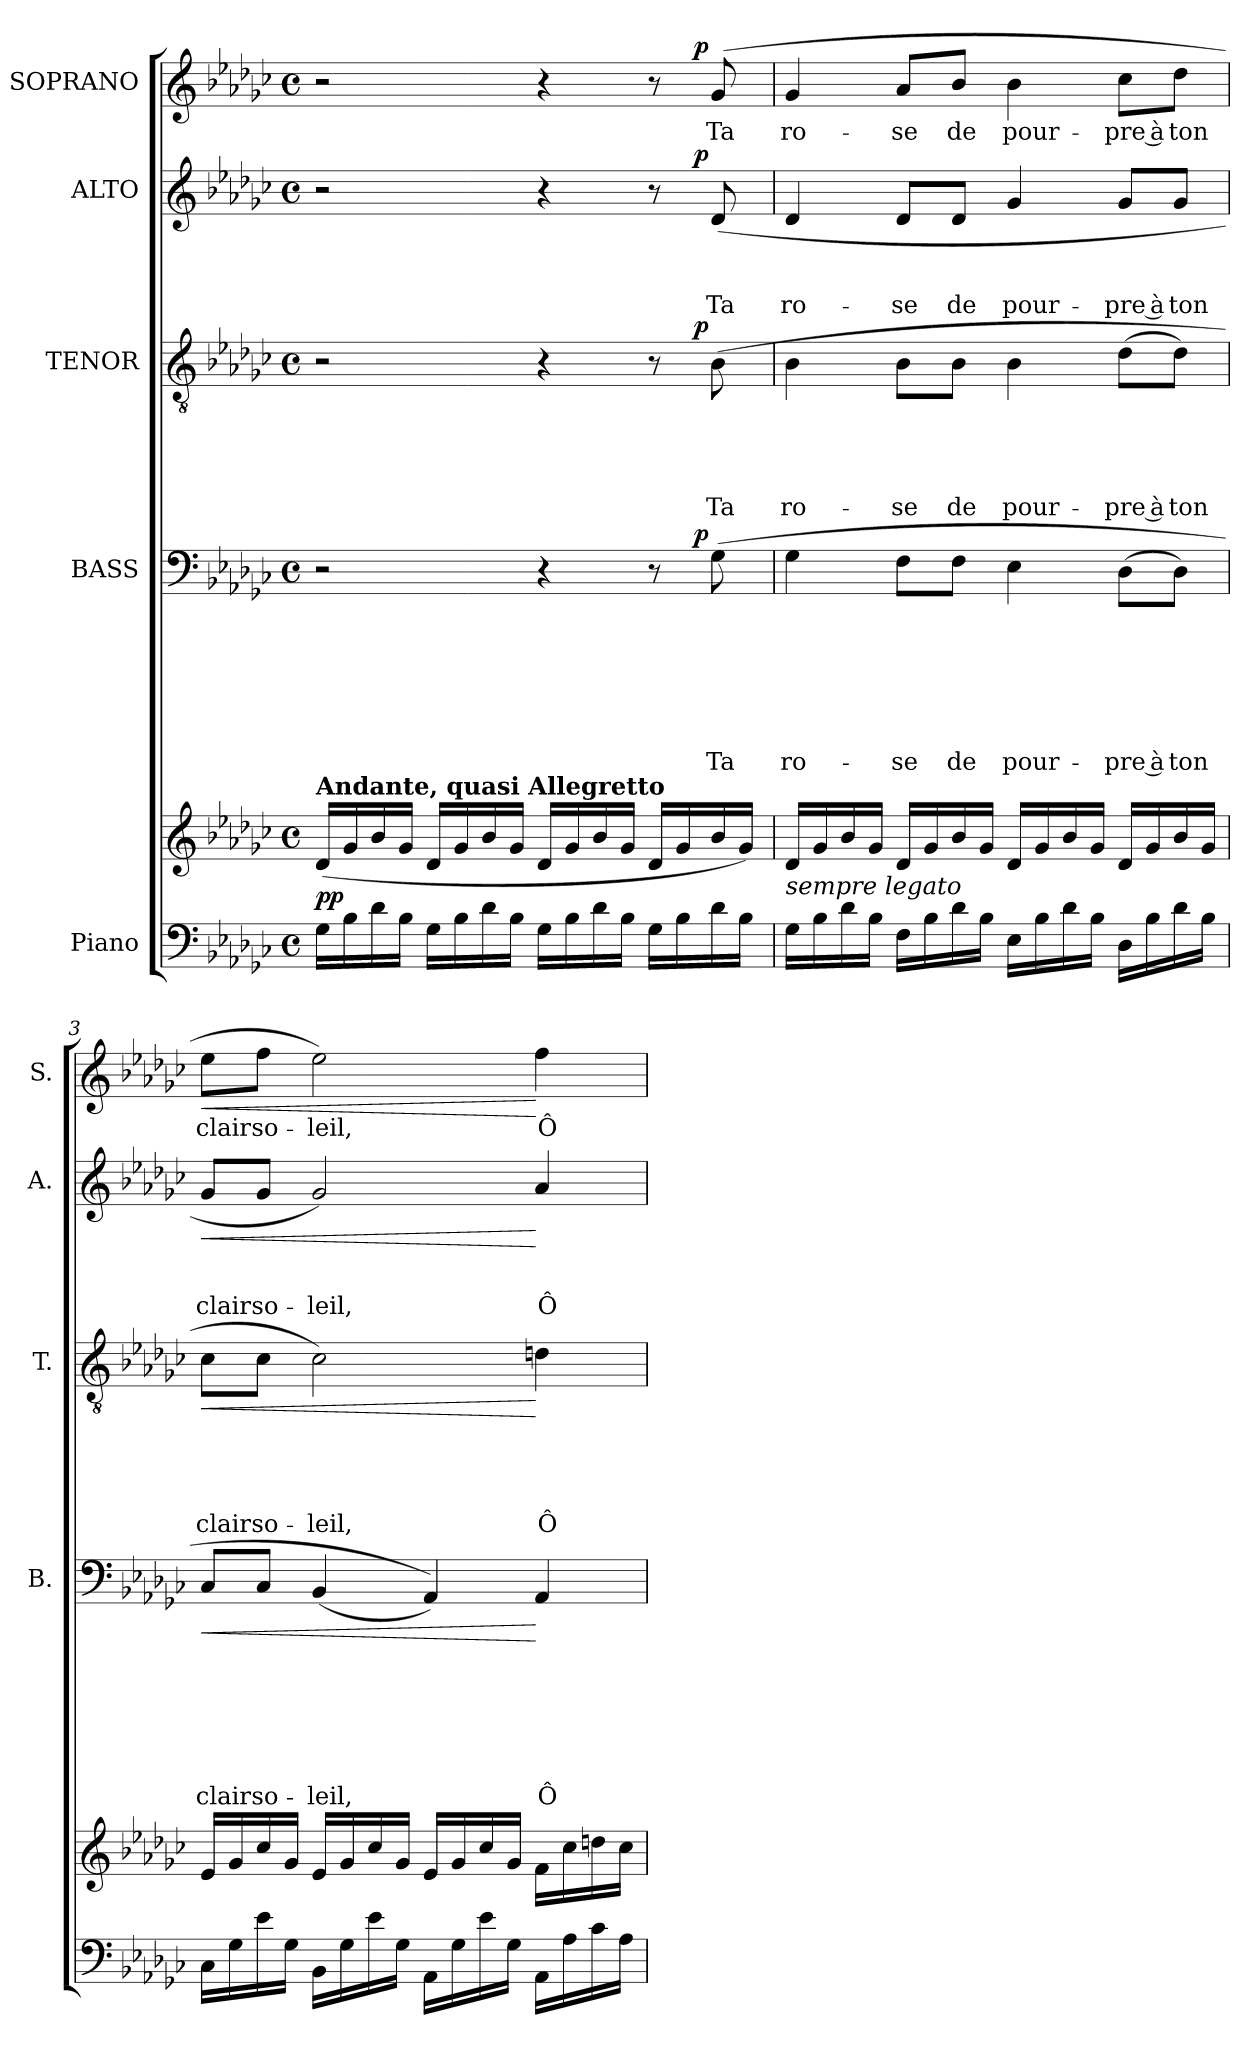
**kern	**kern	**dynam	**kern	**text	**text	**text	**text	**text	**text	**text	**dynam	**kern	**text	**text	**text	**text	**text	**dynam	**kern	**text	**text	**text	**dynam	**kern	**text	**dynam
*part5	*part5	*part5	*part4	*part4	*part4	*part4	*part4	*part4	*part4	*part4	*part4	*part3	*part3	*part3	*part3	*part3	*part3	*part3	*part2	*part2	*part2	*part2	*part2	*part1	*part1	*part1
*staff6	*staff5	*staff5/6	*staff4	*staff4	*staff4	*staff4	*staff4	*staff4	*staff4	*staff4	*staff4	*staff3	*staff3	*staff3	*staff3	*staff3	*staff3	*staff3	*staff2	*staff2	*staff2	*staff2	*staff2	*staff1	*staff1	*staff1
*I"Piano	*	*	*I"BASS	*	*	*	*	*	*	*	*	*I"TENOR	*	*	*	*	*	*	*I"ALTO	*	*	*	*	*I"SOPRANO	*	*
*	*	*	*I'B.	*	*	*	*	*	*	*	*	*I'T.	*	*	*	*	*	*	*I'A.	*	*	*	*	*I'S.	*	*
*clefF4	*clefG2	*	*clefF4	*	*	*	*	*	*	*	*	*clefGv2	*	*	*	*	*	*	*clefG2	*	*	*	*	*clefG2	*	*
*k[b-e-a-d-g-c-]	*k[b-e-a-d-g-c-]	*	*k[b-e-a-d-g-c-]	*	*	*	*	*	*	*	*	*k[b-e-a-d-g-c-]	*	*	*	*	*	*	*k[b-e-a-d-g-c-]	*	*	*	*	*k[b-e-a-d-g-c-]	*	*
*G-:	*G-:	*	*G-:	*	*	*	*	*	*	*	*	*G-:	*	*	*	*	*	*	*G-:	*	*	*	*	*G-:	*	*
*M4/4	*M4/4	*	*M4/4	*	*	*	*	*	*	*	*	*M4/4	*	*	*	*	*	*	*M4/4	*	*	*	*	*M4/4	*	*
*met(c)	*met(c)	*	*met(c)	*	*	*	*	*	*	*	*	*met(c)	*	*	*	*	*	*	*met(c)	*	*	*	*	*met(c)	*	*
*MM66	*MM66	*	*MM66	*	*	*	*	*	*	*	*	*MM66	*	*	*	*	*	*	*MM66	*	*	*	*	*MM66	*	*
=1	=1	=1	=1	=1	=1	=1	=1	=1	=1	=1	=1	=1	=1	=1	=1	=1	=1	=1	=1	=1	=1	=1	=1	=1	=1	=1
!	!	!	!	!	!	!	!	!	!	!	!	!	!	!	!	!	!	!	!	!	!	!	!	!LO:TX:a:B:t=Andante, quasi Allegretto	!	!
!	!LO:TX:a:B:t=Andante, quasi Allegretto	!	!	!	!	!	!	!	!	!	!	!	!	!	!	!	!	!	!	!	!	!	!	!	!	!
!	!	!LO:DY:a=2	!	!	!	!	!	!	!	!	!	!	!	!	!	!	!	!	!	!	!	!	!	!	!	!
*	*	*	*^	*	*	*	*	*	*	*	*	*^	*	*	*	*	*	*	*^	*	*	*	*	*^	*	*
16G-\LL	(<16d-/LL	pp	2r	2ryy	.	.	.	.	.	.	.	.	2r	2ryy	.	.	.	.	.	.	2r	2ryy	.	.	.	.	2r	2ryy	.	.
16B-\	16g-/	.	.	.	.	.	.	.	.	.	.	.	.	.	.	.	.	.	.	.	.	.	.	.	.	.	.	.	.	.
16d-\	16b-/	.	.	.	.	.	.	.	.	.	.	.	.	.	.	.	.	.	.	.	.	.	.	.	.	.	.	.	.	.
16B-\JJ	16g-/JJ	.	.	.	.	.	.	.	.	.	.	.	.	.	.	.	.	.	.	.	.	.	.	.	.	.	.	.	.	.
16G-\LL	16d-/LL	.	.	.	.	.	.	.	.	.	.	.	.	.	.	.	.	.	.	.	.	.	.	.	.	.	.	.	.	.
16B-\	16g-/	.	.	.	.	.	.	.	.	.	.	.	.	.	.	.	.	.	.	.	.	.	.	.	.	.	.	.	.	.
16d-\	16b-/	.	.	.	.	.	.	.	.	.	.	.	.	.	.	.	.	.	.	.	.	.	.	.	.	.	.	.	.	.
16B-\JJ	16g-/JJ	.	.	.	.	.	.	.	.	.	.	.	.	.	.	.	.	.	.	.	.	.	.	.	.	.	.	.	.	.
16G-\LL	16d-/LL	.	4r	4ryy	.	.	.	.	.	.	.	.	4r	4ryy	.	.	.	.	.	.	4r	4ryy	.	.	.	.	4r	4ryy	.	.
16B-\	16g-/	.	.	.	.	.	.	.	.	.	.	.	.	.	.	.	.	.	.	.	.	.	.	.	.	.	.	.	.	.
16d-\	16b-/	.	.	.	.	.	.	.	.	.	.	.	.	.	.	.	.	.	.	.	.	.	.	.	.	.	.	.	.	.
16B-\JJ	16g-/JJ	.	.	.	.	.	.	.	.	.	.	.	.	.	.	.	.	.	.	.	.	.	.	.	.	.	.	.	.	.
16G-\LL	16d-/LL	.	8r	16.ryy	.	.	.	.	.	.	.	.	8r	16.ryy	.	.	.	.	.	.	8r	16.ryy	.	.	.	.	8r	16.ryy	.	.
16B-\	16g-/	.	.	.	.	.	.	.	.	.	.	.	.	.	.	.	.	.	.	.	.	.	.	.	.	.	.	.	.	.
!	!	!	!	!	!	!	!	!	!	!	!	!LO:DY:a	!	!	!	!	!	!	!	!LO:DY:a	!	!	!	!	!	!LO:DY:a	!	!	!	!LO:DY:a
.	.	.	.	8ryy	.	.	.	.	.	.	.	p	.	8ryy	.	.	.	.	.	p	.	8ryy	.	.	.	p	.	8ryy	.	p
!	!	!	!	!	!	!	!	!	!	!	!LO:LY:b	!	!	!	!	!	!	!	!LO:LY:b	!	!	!	!	!	!LO:LY:b	!	!	!	!LO:LY:b	!
16d-\	16b-/	.	(>8G-\	.	.	.	.	.	.	.	Ta	.	(>8B-\	.	.	.	.	.	Ta	.	(<8d-/	.	.	.	Ta	.	(8g-/	.	Ta	.
16B-\JJ	16g-/JJ)	.	.	.	.	.	.	.	.	.	.	.	.	.	.	.	.	.	.	.	.	.	.	.	.	.	.	.	.	.
.	.	.	.	32ryy	.	.	.	.	.	.	.	.	.	32ryy	.	.	.	.	.	.	.	32ryy	.	.	.	.	.	32ryy	.	.
=2	=2	=2	=2	=2	=2	=2	=2	=2	=2	=2	=2	=2	=2	=2	=2	=2	=2	=2	=2	=2	=2	=2	=2	=2	=2	=2	=2	=2	=2	=2
!LO:TX:a:i:t=sempre legato	!	!	!	!	!	!	!	!	!	!	!	!	!	!	!	!	!	!	!	!	!	!	!	!	!	!	!	!	!	!
!	!	!	!	!	!	!	!	!	!	!	!LO:LY:b	!	!	!	!	!	!	!	!LO:LY:b	!	!	!	!	!	!LO:LY:b	!	!	!	!LO:LY:b	!
*	*	*	*v	*v	*	*	*	*	*	*	*	*	*	*	*	*	*	*	*	*	*v	*v	*	*	*	*	*v	*v	*	*
*	*	*	*	*	*	*	*	*	*	*	*	*v	*v	*	*	*	*	*	*	*	*	*	*	*	*	*	*
16G-\LL	16d-/LL	.	4G-\	.	.	.	.	.	.	ro-	.	4B-\	.	.	.	.	ro-	.	4d-/	.	.	ro-	.	4g-/	ro-	.
16B-\	16g-/	.	.	.	.	.	.	.	.	.	.	.	.	.	.	.	.	.	.	.	.	.	.	.	.	.
16d-\	16b-/	.	.	.	.	.	.	.	.	.	.	.	.	.	.	.	.	.	.	.	.	.	.	.	.	.
16B-\JJ	16g-/JJ	.	.	.	.	.	.	.	.	.	.	.	.	.	.	.	.	.	.	.	.	.	.	.	.	.
!	!	!	!	!	!	!	!	!	!	!LO:LY:b	!	!	!	!	!	!	!LO:LY:b	!	!	!	!	!LO:LY:b	!	!	!LO:LY:b	!
16F\LL	16d-/LL	.	8F\L	.	.	.	.	.	.	-se	.	8B-\L	.	.	.	.	-se	.	8d-/L	.	.	-se	.	8a-/L	-se	.
16B-\	16g-/	.	.	.	.	.	.	.	.	.	.	.	.	.	.	.	.	.	.	.	.	.	.	.	.	.
!	!	!	!	!	!	!	!	!	!	!LO:LY:b	!	!	!	!	!	!	!LO:LY:b	!	!	!	!	!LO:LY:b	!	!	!LO:LY:b	!
16d-\	16b-/	.	8F\J	.	.	.	.	.	.	de	.	8B-\J	.	.	.	.	de	.	8d-/J	.	.	de	.	8b-/J	de	.
16B-\JJ	16g-/JJ	.	.	.	.	.	.	.	.	.	.	.	.	.	.	.	.	.	.	.	.	.	.	.	.	.
!	!	!	!	!	!	!	!	!	!	!LO:LY:b	!	!	!	!	!	!	!LO:LY:b	!	!	!	!	!LO:LY:b	!	!	!LO:LY:b	!
16E-\LL	16d-/LL	.	4E-\	.	.	.	.	.	.	pour-	.	4B-\	.	.	.	.	pour-	.	4g-/	.	.	pour-	.	4b-\	pour-	.
16B-\	16g-/	.	.	.	.	.	.	.	.	.	.	.	.	.	.	.	.	.	.	.	.	.	.	.	.	.
16d-\	16b-/	.	.	.	.	.	.	.	.	.	.	.	.	.	.	.	.	.	.	.	.	.	.	.	.	.
16B-\JJ	16g-/JJ	.	.	.	.	.	.	.	.	.	.	.	.	.	.	.	.	.	.	.	.	.	.	.	.	.
!	!	!	!	!	!	!	!	!	!	!LO:LY:b:rj	!	!	!	!	!	!	!LO:LY:b:rj	!	!	!	!	!LO:LY:b:rj	!	!	!LO:LY:b:rj	!
16D-\LL	16d-/LL	.	(<8D-\L	.	.	.	.	.	.	-pre à	.	(<8d-\L	.	.	.	.	-pre à	.	8g-/L	.	.	-pre à	.	8cc-\L	-pre à	.
16B-\	16g-/	.	.	.	.	.	.	.	.	.	.	.	.	.	.	.	.	.	.	.	.	.	.	.	.	.
!	!	!	!	!	!	!	!	!	!	!LO:LY:b	!	!	!	!	!	!	!LO:LY:b	!	!	!	!	!LO:LY:b	!	!	!LO:LY:b	!
16d-\	16b-/	.	8D-\J)	.	.	.	.	.	.	ton	.	8d-\J)	.	.	.	.	ton	.	8g-/J	.	.	ton	.	8dd-\J	ton	.
16B-\JJ	16g-/JJ	.	.	.	.	.	.	.	.	.	.	.	.	.	.	.	.	.	.	.	.	.	.	.	.	.
=3	=3	=3	=3	=3	=3	=3	=3	=3	=3	=3	=3	=3	=3	=3	=3	=3	=3	=3	=3	=3	=3	=3	=3	=3	=3	=3
!	!	!	!	!	!	!	!	!	!	!LO:LY:b	!LO:HP:b	!	!	!	!	!	!LO:LY:b	!LO:HP:b	!	!	!	!LO:LY:b	!LO:HP:b	!	!LO:LY:b	!LO:HP:b
16C-\LL	16e-/LL	.	8C-/L	.	.	.	.	.	.	clair	<	8c-\L	.	.	.	.	clair	<	8g-/L	.	.	clair	<	8ee-\L	clair	<
16G-\	16g-/	.	.	.	.	.	.	.	.	.	.	.	.	.	.	.	.	.	.	.	.	.	.	.	.	.
!	!	!	!	!	!	!	!	!	!	!LO:LY:b	!	!	!	!	!	!	!LO:LY:b	!	!	!	!	!LO:LY:b	!	!	!LO:LY:b	!
16e-\	16cc-/	.	8C-/J	.	.	.	.	.	.	so-	.	8c-\J	.	.	.	.	so-	.	8g-/J	.	.	so-	.	8ff\J	so-	.
16G-\JJ	16g-/JJ	.	.	.	.	.	.	.	.	.	.	.	.	.	.	.	.	.	.	.	.	.	.	.	.	.
!	!	!	!	!	!	!	!	!	!	!LO:LY:b	!	!	!	!	!	!	!LO:LY:b	!	!	!	!	!LO:LY:b	!	!	!LO:LY:b	!
16BB-\LL	16e-/LL	.	(<4BB-/	.	.	.	.	.	.	-leil,	.	2c-\)	.	.	.	.	-leil,	.	2g-/)	.	.	-leil,	.	2ee-\)	-leil,	.
16G-\	16g-/	.	.	.	.	.	.	.	.	.	.	.	.	.	.	.	.	.	.	.	.	.	.	.	.	.
16e-\	16cc-/	.	.	.	.	.	.	.	.	.	.	.	.	.	.	.	.	.	.	.	.	.	.	.	.	.
16G-\JJ	16g-/JJ	.	.	.	.	.	.	.	.	.	.	.	.	.	.	.	.	.	.	.	.	.	.	.	.	.
16AA-\LL	16e-/LL	.	4AA-/))	.	.	.	.	.	.	.	.	.	.	.	.	.	.	.	.	.	.	.	.	.	.	.
16G-\	16g-/	.	.	.	.	.	.	.	.	.	.	.	.	.	.	.	.	.	.	.	.	.	.	.	.	.
16e-\	16cc-/	.	.	.	.	.	.	.	.	.	.	.	.	.	.	.	.	.	.	.	.	.	.	.	.	.
16G-\JJ	16g-/JJ	.	.	.	.	.	.	.	.	.	.	.	.	.	.	.	.	.	.	.	.	.	.	.	.	.
!	!	!	!	!	!	!	!	!	!	!LO:LY:b	!	!	!	!	!	!	!LO:LY:b	!	!	!	!	!LO:LY:b	!	!	!LO:LY:b	!
16AA-\LL	16f\LL	.	4AA-/	.	.	.	.	.	.	Ô	[	4dn\	.	.	.	.	Ô	[	4a-/	.	.	Ô	[	4ff\	Ô	[
16A-\	16cc-\	.	.	.	.	.	.	.	.	.	.	.	.	.	.	.	.	.	.	.	.	.	.	.	.	.
16c-\	16ddn\	.	.	.	.	.	.	.	.	.	.	.	.	.	.	.	.	.	.	.	.	.	.	.	.	.
16A-\JJ	16cc-\JJ	.	.	.	.	.	.	.	.	.	.	.	.	.	.	.	.	.	.	.	.	.	.	.	.	.
=	=	=	=	=	=	=	=	=	=	=	=	=	=	=	=	=	=	=	=	=	=	=	=	=	=	=
*-	*-	*-	*-	*-	*-	*-	*-	*-	*-	*-	*-	*-	*-	*-	*-	*-	*-	*-	*-	*-	*-	*-	*-	*-	*-	*-
